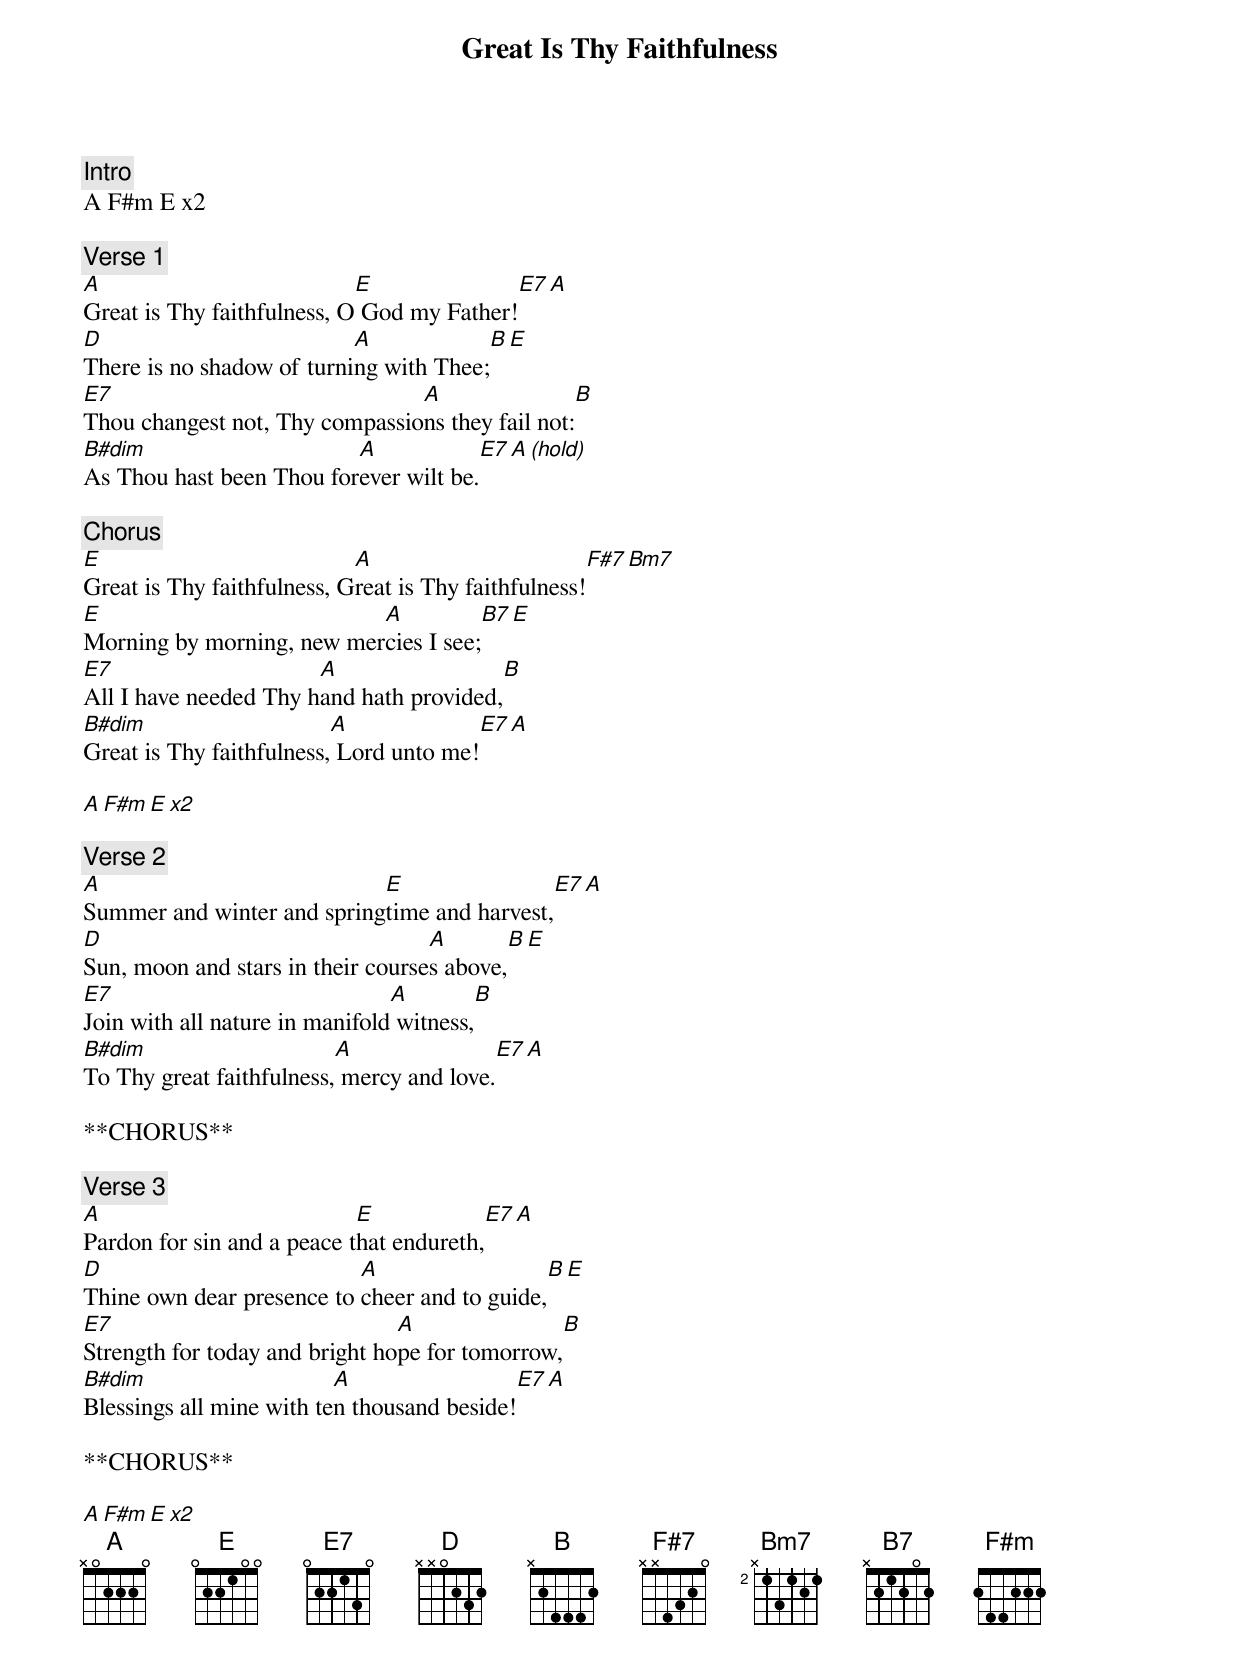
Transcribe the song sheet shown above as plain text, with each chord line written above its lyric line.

Great Is Thy Faithfulness

[Intro]
A F#m E x2

[Verse 1]
A                           E                         E7                    A
Great is Thy faithfulness, O God my Father!
D                          A                    B                          E
There is no shadow of turning with Thee;
E7                              A                                                    B
Thou changest not, Thy compassions they fail not:
B#dim                     A                             E7            A (hold)
As Thou hast been Thou forever wilt be.

[Chorus]
E                           A                         F#7                    Bm7
Great is Thy faithfulness, Great is Thy faithfulness!
E                          A                              B7                 E
Morning by morning, new mercies I see;
E7                     A                                                      B
All I have needed Thy hand hath provided,
B#dim                     A                         E7                  A
Great is Thy faithfulness, Lord unto me!

A F#m E x2

[Verse 2]
A                           E                         E7                    A
Summer and winter and springtime and harvest,
D                                  A                    B                          E
Sun, moon and stars in their courses above,
E7                              A                                               B
Join with all nature in manifold witness,
B#dim                     A                             E7                A
To Thy great faithfulness, mercy and love.

**CHORUS**

[Verse 3]
A                           E                         E7                    A
Pardon for sin and a peace that endureth,
D                          A                    B                          E
Thine own dear presence to cheer and to guide,
E7                              A                                                B
Strength for today and bright hope for tomorrow,
B#dim                     A                             E7                A
Blessings all mine with ten thousand beside!

**CHORUS**

A F#m E x2
